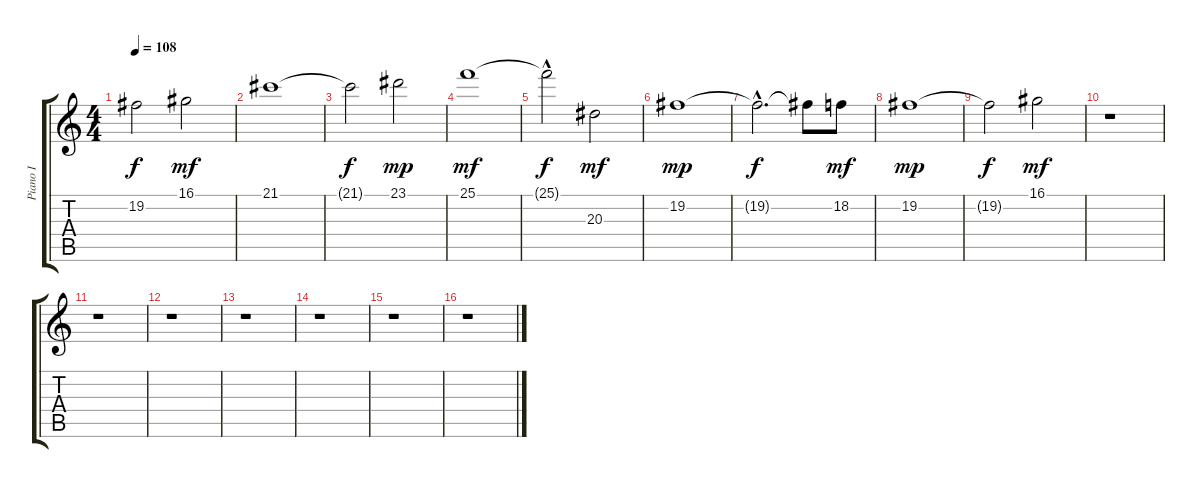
\track ("Piano I" "Piano I") {instrument ocarina}
\staff {score tabs}
\tuning (E4 B3 G3 D3 A2 E2) {hide}
\ts (4 4)
\tempo 108
\clef g2
\ks c
19.2{t}.2{dy f} 16.1.2{dy mf} |
21.1.1 |
21.1{t}.2{dy f} 23.1.2{dy mp} |
25.1.1{dy mf} |
25.1{hac t}.2{dy f} 20.3.2{dy mf} |
19.2.1{dy mp} |
19.2{hac t}.2{d dy f} 19.2{t}.8 18.2.8{dy mf} |
19.2.1{dy mp} |
19.2{t}.2{dy f} 16.1.2{dy mf} |
r.1 |
r.1 |
r.1 |
r.1 |
r.1 |
r.1 |
r.1
